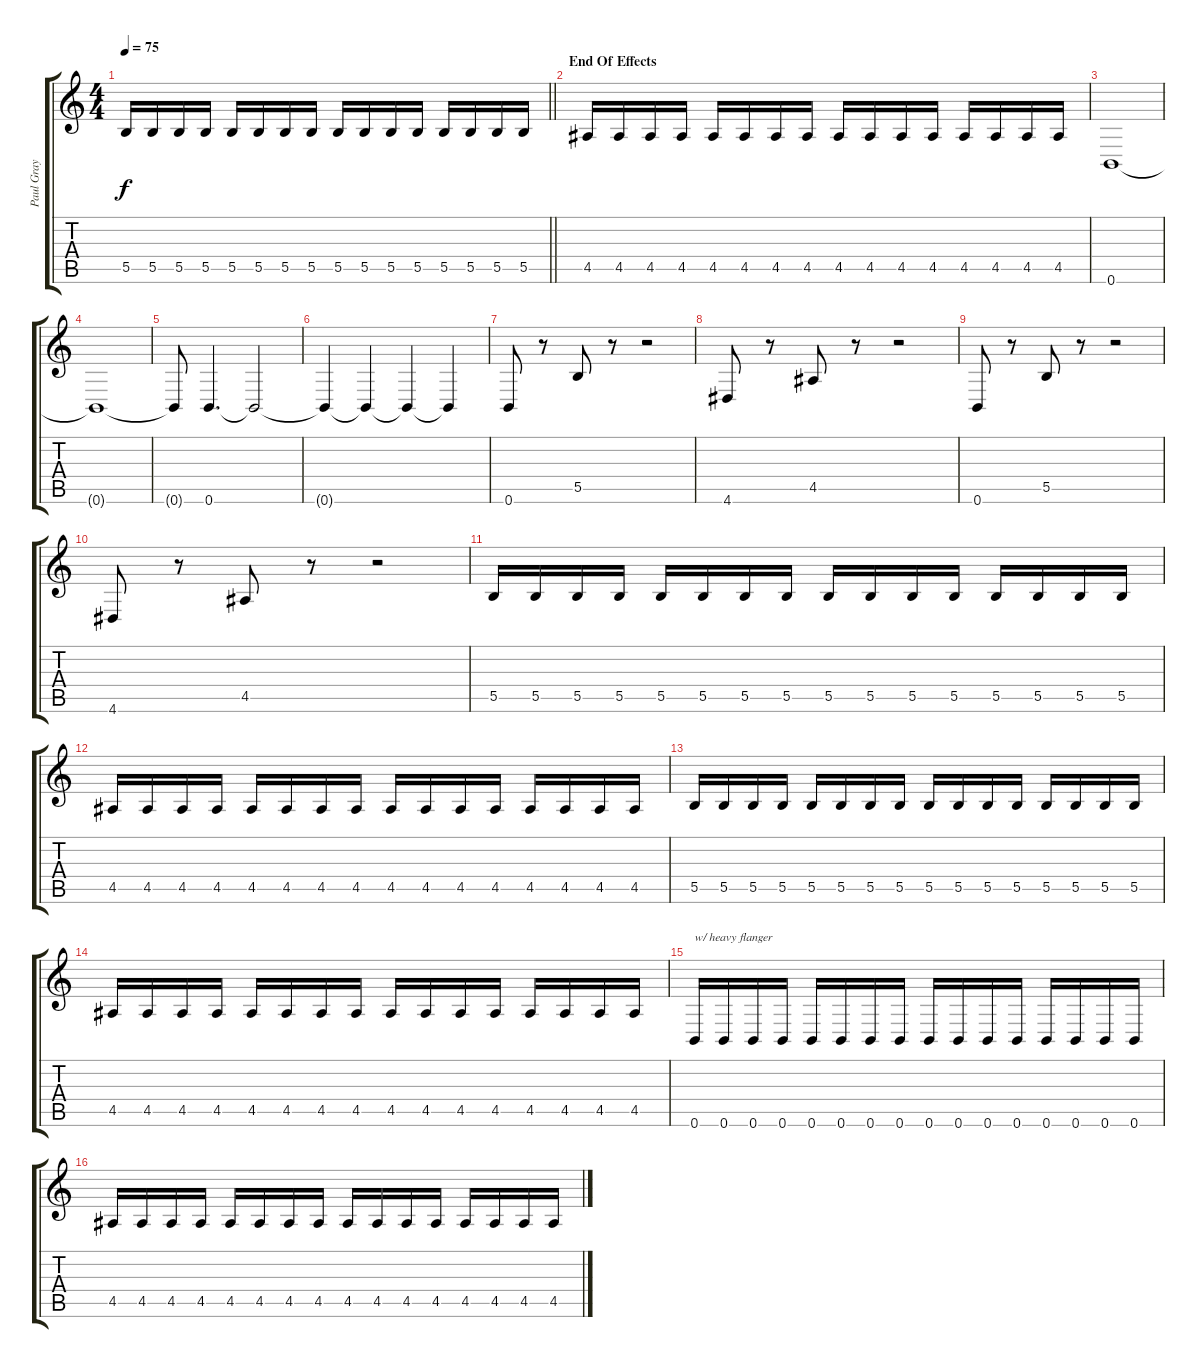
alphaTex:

\track ("Paul Gray" "Paul Gray") {instrument electricbasspick}
\staff {score tabs}
\tuning (Db4 Ab3 E3 B2 Gb2 B1) {hide}
\ts (4 4)
\tempo 75
\clef g2
\barLineRight lightlight
\ks c
5.5.16{dy f} 5.5.16 5.5.16 5.5.16 5.5.16 5.5.16 5.5.16 5.5.16 5.5.16 5.5.16 5.5.16 5.5.16 5.5.16 5.5.16 5.5.16 5.5.16 |
\section ("" "End Of Effects")
4.5.16 4.5.16 4.5.16 4.5.16 4.5.16 4.5.16 4.5.16 4.5.16 4.5.16 4.5.16 4.5.16 4.5.16 4.5.16 4.5.16 4.5.16 4.5.16 |
0.6.1 |
0.6{t}.1 |
0.6{t}.8 0.6.4{d} 0.6{t}.2 |
0.6{t}.4 0.6{t}.4 0.6{t}.4 0.6{t}.4 |
0.6.8 r.8 5.5.8 r.8 r.2 |
4.6.8 r.8 4.5.8 r.8 r.2 |
0.6.8 r.8 5.5.8 r.8 r.2 |
4.6.8 r.8 4.5.8 r.8 r.2 |
5.5.16 5.5.16 5.5.16 5.5.16 5.5.16 5.5.16 5.5.16 5.5.16 5.5.16 5.5.16 5.5.16 5.5.16 5.5.16 5.5.16 5.5.16 5.5.16 |
4.5.16 4.5.16 4.5.16 4.5.16 4.5.16 4.5.16 4.5.16 4.5.16 4.5.16 4.5.16 4.5.16 4.5.16 4.5.16 4.5.16 4.5.16 4.5.16 |
5.5.16 5.5.16 5.5.16 5.5.16 5.5.16 5.5.16 5.5.16 5.5.16 5.5.16 5.5.16 5.5.16 5.5.16 5.5.16 5.5.16 5.5.16 5.5.16 |
4.5.16 4.5.16 4.5.16 4.5.16 4.5.16 4.5.16 4.5.16 4.5.16 4.5.16 4.5.16 4.5.16 4.5.16 4.5.16 4.5.16 4.5.16 4.5.16 |
0.6.16{txt "w/ heavy flanger"} 0.6.16 0.6.16 0.6.16 0.6.16 0.6.16 0.6.16 0.6.16 0.6.16 0.6.16 0.6.16 0.6.16 0.6.16 0.6.16 0.6.16 0.6.16 |
4.5.16 4.5.16 4.5.16 4.5.16 4.5.16 4.5.16 4.5.16 4.5.16 4.5.16 4.5.16 4.5.16 4.5.16 4.5.16 4.5.16 4.5.16 4.5.16
